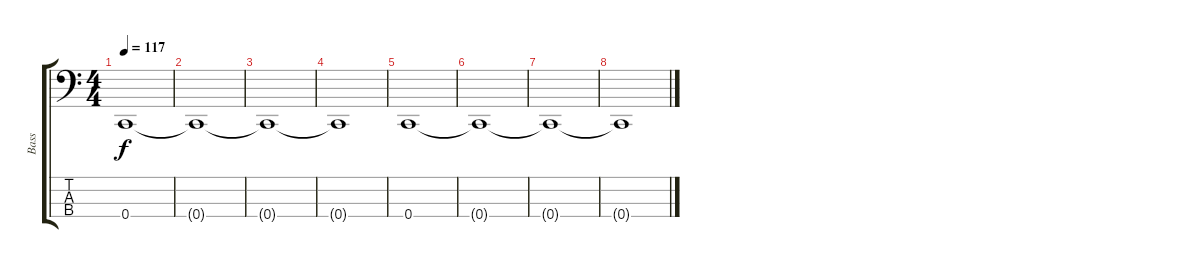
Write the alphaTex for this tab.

\track ("Bass" "Bass") {instrument electricbassfinger}
\staff {score tabs}
\tuning (F2 C2 G1 C1) {hide}
\ts (4 4)
\tempo 117
\clef f4
\ks c
0.4.1{dy f} |
0.4{t}.1 |
0.4{t}.1 |
0.4{t}.1 |
0.4.1 |
0.4{t}.1 |
0.4{t}.1 |
0.4{t}.1
